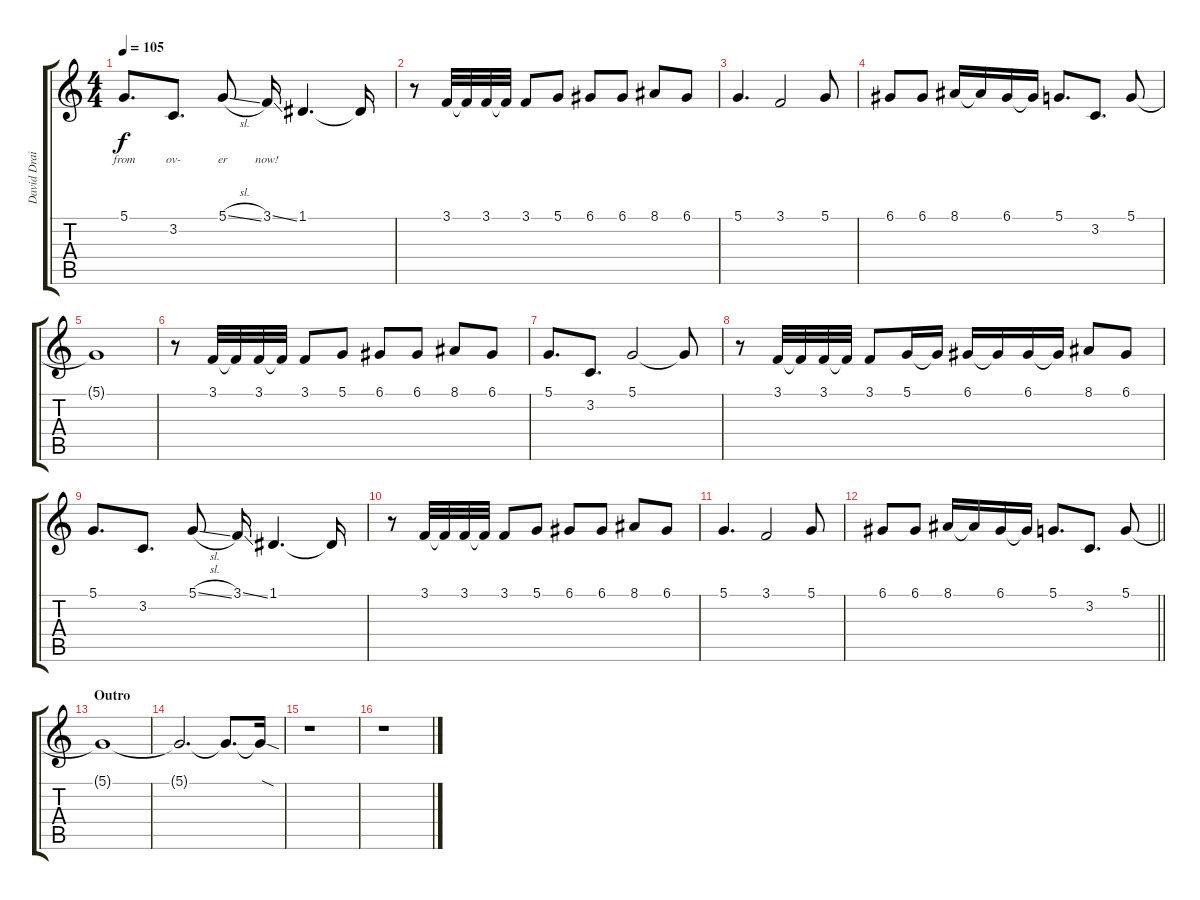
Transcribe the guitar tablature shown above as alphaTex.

\track ("David Draiman (Vocals)" "David Drai") {instrument blownbottle}
\staff {score tabs}
\tuning (D4 A3 F3 C3 G2 C2) {hide}
\ts (4 4)
\tempo 105
\clef g2
\ks c
5.1.8{d lyrics (0 "from") lyrics (1 "") lyrics (2 "") lyrics (3 "") lyrics (4 "") dy f} 3.2.8{d lyrics (0 "ov-") lyrics (1 "") lyrics (2 "") lyrics (3 "") lyrics (4 "")} 5.1{sl}.8{lyrics (0 "er") lyrics (1 "") lyrics (2 "") lyrics (3 "") lyrics (4 "")} 3.1{ss}.16{lyrics (0 "now!") lyrics (1 "") lyrics (2 "") lyrics (3 "") lyrics (4 "")} 1.1.4{d} 1.1{t}.16 |
r.8 3.1.32 3.1{t}.32 3.1.32 3.1{t}.32 3.1.8 5.1.8 6.1.8 6.1.8 8.1.8 6.1.8 |
5.1.4{d} 3.1.2 5.1.8 |
6.1.8 6.1.8 8.1.16 8.1{t}.16 6.1.16 6.1{t}.16 5.1.8{d} 3.2.8{d} 5.1.8 |
5.1{t}.1 |
r.8 3.1.32 3.1{t}.32 3.1.32 3.1{t}.32 3.1.8 5.1.8 6.1.8 6.1.8 8.1.8 6.1.8 |
5.1.8{d} 3.2.8{d} 5.1.2 5.1{t}.8 |
r.8 3.1.32 3.1{t}.32 3.1.32 3.1{t}.32 3.1.8 5.1.16 5.1{t}.16 6.1.16 6.1{t}.16 6.1.16 6.1{t}.16 8.1.8 6.1.8 |
5.1.8{d} 3.2.8{d} 5.1{sl}.8 3.1{ss}.16 1.1.4{d} 1.1{t}.16 |
r.8 3.1.32 3.1{t}.32 3.1.32 3.1{t}.32 3.1.8 5.1.8 6.1.8 6.1.8 8.1.8 6.1.8 |
5.1.4{d} 3.1.2 5.1.8 |
\barLineRight lightlight
6.1.8 6.1.8 8.1.16 8.1{t}.16 6.1.16 6.1{t}.16 5.1.8{d} 3.2.8{d} 5.1.8 |
\section ("" "Outro")
5.1{t}.1 |
5.1{t}.2{d} 5.1{t}.8{d} 5.1{sod t}.16 |
r.1 |
r.1
